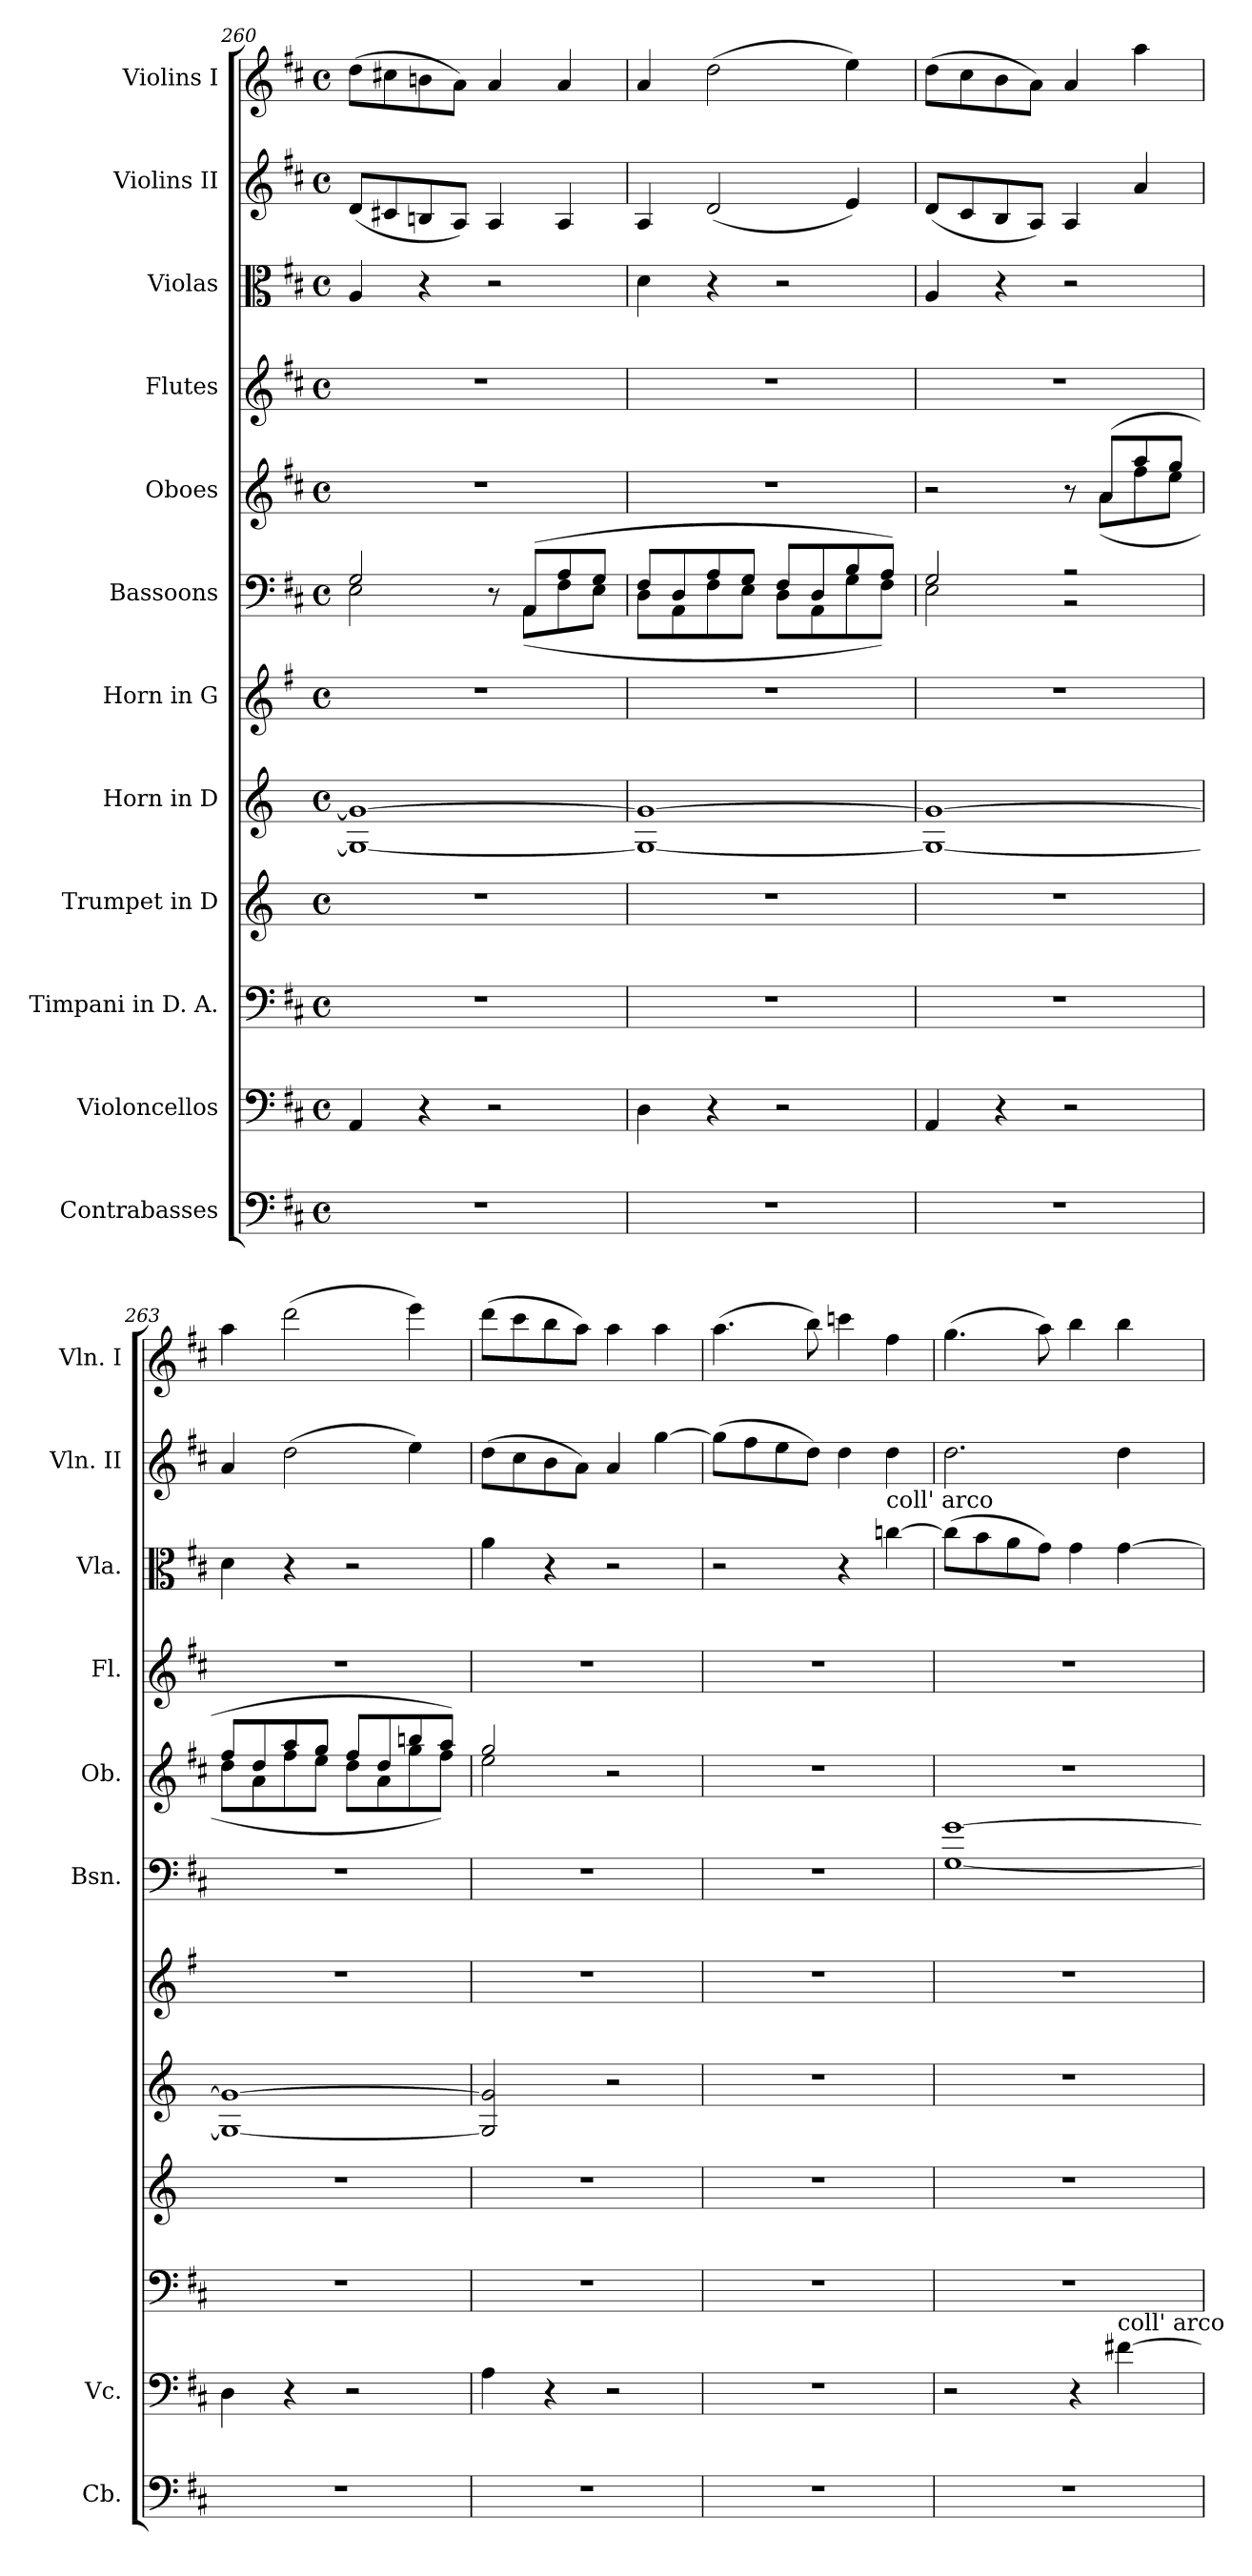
**kern	**kern	**kern	**kern	**kern	**kern	**kern	**kern	**kern	**kern	**kern	**kern
*part12	*part11	*part10	*part9	*part8	*part7	*part6	*part5	*part4	*part3	*part2	*part1
*staff12	*staff11	*staff10	*staff9	*staff8	*staff7	*staff6	*staff5	*staff4	*staff3	*staff2	*staff1
*I"Contrabasses	*I"Violoncellos	*I"Timpani in D. A.	*I"Trumpet in D	*I"Horn in D	*I"Horn in G	*I"Bassoons	*I"Oboes	*I"Flutes	*I"Violas	*I"Violins II	*I"Violins I
*I'Cb.	*I'Vc.	*	*	*	*	*I'Bsn.	*I'Ob.	*I'Fl.	*I'Vla.	*I'Vln. II	*I'Vln. I
*clefF4	*clefF4	*clefF4	*clefG2	*clefG2	*clefG2	*clefF4	*clefG2	*clefG2	*clefC3	*clefG2	*clefG2
*ITrd7c12	*	*	*ITrd-1c-2	*ITrd6c10	*ITrd3c5	*	*	*	*	*	*
*k[f#c#]	*k[f#c#]	*k[f#c#]	*k[f#c#]	*k[f#c#]	*k[f#c#]	*k[f#c#]	*k[f#c#]	*k[f#c#]	*k[f#c#]	*k[f#c#]	*k[f#c#]
*M4/4	*M4/4	*M4/4	*M4/4	*M4/4	*M4/4	*M4/4	*M4/4	*M4/4	*M4/4	*M4/4	*M4/4
*met(c)	*met(c)	*met(c)	*met(c)	*met(c)	*met(c)	*met(c)	*met(c)	*met(c)	*met(c)	*met(c)	*met(c)
=260	=260	=260	=260	=260	=260	=260	=260	=260	=260	=260	=260
*	*	*	*	*	*	*^	*	*	*	*	*
1r	4AA/	1r	1r	1AA_ 1A_	1r	2G/	2E\	1r	1r	4A/	(<8d/L	(>8dd\L
.	.	.	.	.	.	.	.	.	.	.	8c#X/	8cc#X\
.	4r	.	.	.	.	.	.	.	.	4r	8Bn/	8bn\
.	.	.	.	.	.	.	.	.	.	.	8A/J)	8a\J)
.	2r	.	.	.	.	8r	8ryy	.	.	2r	4A/	4a/
.	.	.	.	.	.	(>8AA/L	(<8AA\L	.	.	.	.	.
.	.	.	.	.	.	8A/	8F#\	.	.	.	4A/	4a/
.	.	.	.	.	.	8G/J	8E\J	.	.	.	.	.
!!LO:PB:g=z
=261	=261	=261	=261	=261	=261	=261	=261	=261	=261	=261	=261	=261
1r	4D\	1r	1r	1AA_ 1A_	1r	8F#/L	8D\L	1r	1r	4d\	4A/	4a/
.	.	.	.	.	.	8D/	8AA\	.	.	.	.	.
.	4r	.	.	.	.	8A/	8F#\	.	.	4r	(<2d/	(>2dd\
.	.	.	.	.	.	8G/J	8E\J	.	.	.	.	.
.	2r	.	.	.	.	8F#/L	8D\L	.	.	2r	.	.
.	.	.	.	.	.	8D/	8AA\	.	.	.	.	.
.	.	.	.	.	.	8B/	8G\	.	.	.	4e/)	4ee\)
.	.	.	.	.	.	8A/J)	8F#\J)	.	.	.	.	.
=262	=262	=262	=262	=262	=262	=262	=262	=262	=262	=262	=262	=262
*	*	*	*	*	*	*	*	*^	*	*	*	*
1r	4AA/	1r	1r	1AA_ 1A_	1r	2G/	2E\	2r	8ryy	1r	4A/	(<8d/L	(>8dd\L
*	*	*	*	*	*	*	*	*v	*v	*	*	*	*
.	.	.	.	.	.	.	.	.	.	.	8c#/	8cc#\
.	4r	.	.	.	.	.	.	.	.	4r	8B/	8b\
.	.	.	.	.	.	.	.	.	.	.	8A/J)	8a\J)
.	2r	.	.	.	.	2r	2r	8r	.	2r	4A/	4a/
*	*	*	*	*	*	*	*	*^	*	*	*	*
.	.	.	.	.	.	.	.	(>8a/L	(<8a\L	.	.	.	.
.	.	.	.	.	.	.	.	8aa/	8ff#\	.	.	4a/	4aa\
.	.	.	.	.	.	.	.	8gg/J	8ee\J	.	.	.	.
*	*	*	*	*	*	*v	*v	*	*	*	*	*	*
=263	=263	=263	=263	=263	=263	=263	=263	=263	=263	=263	=263	=263
1r	4D\	1r	1r	1AA_ 1A_	1r	1r	8ff#/L	8dd\L	1r	4d\	4a/	4aa\
.	.	.	.	.	.	.	8dd/	8a\	.	.	.	.
.	4r	.	.	.	.	.	8aa/	8ff#\	.	4r	(>2dd\	(>2ddd\
.	.	.	.	.	.	.	8gg/J	8ee\J	.	.	.	.
.	2r	.	.	.	.	.	8ff#/L	8dd\L	.	2r	.	.
.	.	.	.	.	.	.	8dd/	8a\	.	.	.	.
.	.	.	.	.	.	.	8bbn/	8gg\	.	.	4ee\)	4eee\)
.	.	.	.	.	.	.	8aa/J)	8ff#\J)	.	.	.	.
=264	=264	=264	=264	=264	=264	=264	=264	=264	=264	=264	=264	=264
1r	4A\	1r	1r	2AA/] 2A/]	1r	1r	2gg/	2ee\	1r	4a\	(>8dd\L	(>8ddd\L
.	.	.	.	.	.	.	.	.	.	.	8cc#\	8ccc#\
.	4r	.	.	.	.	.	.	.	.	4r	8b\	8bb\
.	.	.	.	.	.	.	.	.	.	.	8a\J)	8aa\J)
.	2r	.	.	2r	.	.	2r	2ryy	.	2r	4a/	4aa\
.	.	.	.	.	.	.	.	.	.	.	[4gg\	4aa\
*	*	*	*	*	*	*	*v	*v	*	*	*	*
!!LO:PB:g=z
=265	=265	=265	=265	=265	=265	=265	=265	=265	=265	=265	=265
1r	1r	1r	1r	1r	1r	1r	1r	1r	2r	(>8gg\L]	(>4.aa\
.	.	.	.	.	.	.	.	.	.	8ff#\	.
.	.	.	.	.	.	.	.	.	.	8ee\	.
.	.	.	.	.	.	.	.	.	.	8dd\J)	8bb\)
.	.	.	.	.	.	.	.	.	4r	4dd\	4cccn\
!	!	!	!	!	!	!	!	!	!LO:TX:a:t=coll' arco	!	!
.	.	.	.	.	.	.	.	.	[4ccn\	4dd\	4ff#\
=266	=266	=266	=266	=266	=266	=266	=266	=266	=266	=266	=266
1r	2r	1r	1r	1r	1r	[1G [1g	1r	1r	(>8cc\L]	2.dd\	(>4.gg\
.	.	.	.	.	.	.	.	.	8b\	.	.
.	.	.	.	.	.	.	.	.	8a\	.	.
.	.	.	.	.	.	.	.	.	8g\J)	.	8aa\)
.	4r	.	.	.	.	.	.	.	4g\	.	4bb\
!	!LO:TX:a:t=coll' arco	!	!	!	!	!	!	!	!	!	!
.	[4f#X\	.	.	.	.	.	.	.	[4g\	4dd\	4bb\
=	=	=	=	=	=	=	=	=	=	=	=
*-	*-	*-	*-	*-	*-	*-	*-	*-	*-	*-	*-
